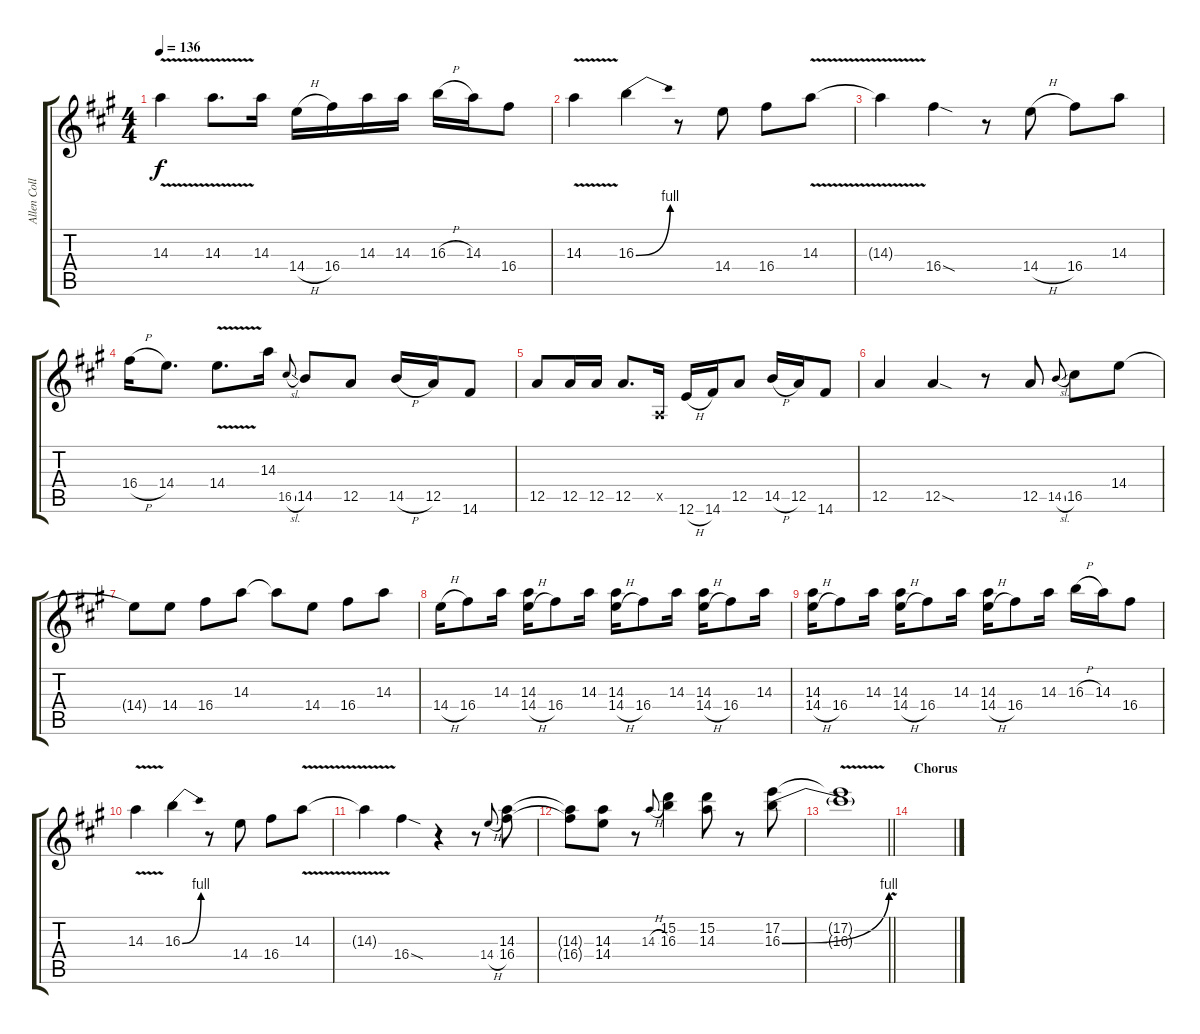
\track ("Allen Collins - Solo Guitar" "Allen Coll") {instrument distortionguitar}
\staff {score tabs}
\tuning (E4 B3 G3 D3 A2 E2) {hide}
\ts (4 4)
\tempo 136
\clef g2
\ks a
14.3{v}.4{dy f} 14.3{v}.8{d} 14.3.16 14.4{h}.16 16.4.16 14.3.16 14.3.16 16.3{h}.16 14.3.16 16.4.8 |
14.3{v}.4 16.3{be (bend 0 0 60 4)}.4 r.8 14.4.8 16.4.8 14.3{v}.8 |
14.3{t}.4 16.4{sod}.4 r.8 14.4{h}.8 16.4.8 14.3.8 |
16.4{h}.16 14.4.8{d} 14.4{v}.8{d} 14.3.16 16.5{sl}.8{gr onbeat} 14.5.8 12.5.8 14.5{h}.16 12.5.16 14.6.8 |
12.5.8 12.5.16 12.5.16 12.5.8{d} 0.5{x}.16 12.6{h}.16 14.6.16 12.5.8 14.5{h}.16 12.5.16 14.6.8 |
12.5.4 12.5{sod}.4 r.8 12.5.8 14.5{sl}.8{gr onbeat} 16.5.8 14.4.8 |
14.4{t}.8 14.4.8 16.4.8 14.3.8 14.3{t}.8 14.4.8 16.4.8 14.3.8 |
14.4{h}.16 16.4.8 14.3.16 (14.3 14.4{h}).16 16.4.8 14.3.16 (14.3 14.4{h}).16 16.4.8 14.3.16 (14.3 14.4{h}).16 16.4.8 14.3.16 |
(14.3 14.4{h}).16 16.4.8 14.3.16 (14.3 14.4{h}).16 16.4.8 14.3.16 (14.3 14.4{h}).16 16.4.8 14.3.16 16.3{h}.16 14.3.16 16.4.8 |
14.3{v}.4 16.3{be (bend 0 0 60 4)}.4 r.8 14.4.8 16.4.8 14.3{v}.8 |
14.3{t}.4 16.4{sod}.4 r.4 r.8 14.4{h}.8{gr onbeat} (14.3 16.4).8 |
(14.3{t} 16.4{t}).8 (14.3 14.4).8 r.8 14.3{h}.8{gr onbeat} (15.2 16.3).4 (15.2 14.3).8 r.8 (17.2 16.3{be (bend 0 0 60 4)}).8 |
\barLineRight lightlight
(17.2{t} 16.3{v t}).1 |
\section ("" "Chorus")
